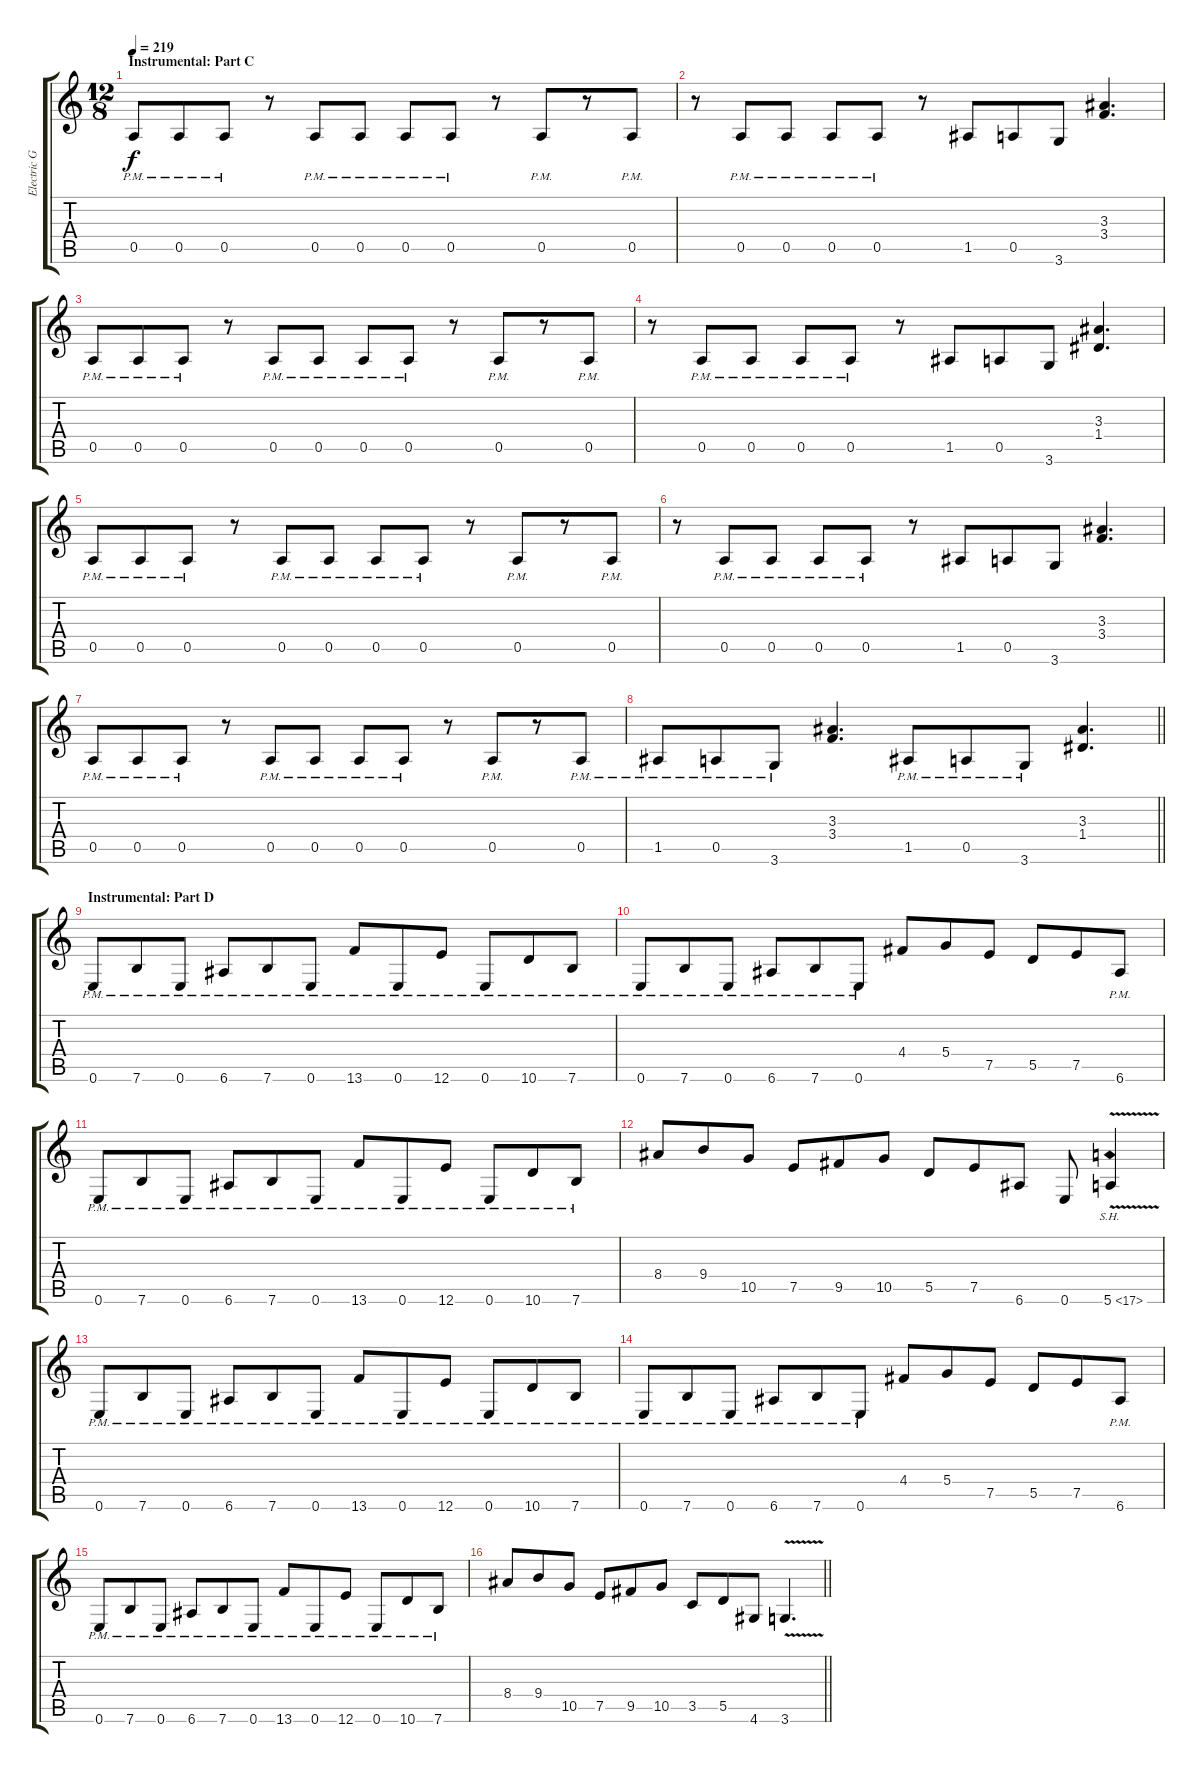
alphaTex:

\track ("Electric Guitar I" "Electric G") {instrument distortionguitar}
\staff {score tabs}
\tuning (E4 B3 G3 D3 A2 E2) {hide}
\ts (12 8)
\section ("" "Instrumental: Part C")
\tempo 219
\clef g2
\ks c
0.5{pm}.8{dy f} 0.5{pm}.8 0.5{pm}.8 r.8 0.5{pm}.8 0.5{pm}.8 0.5{pm}.8 0.5{pm}.8 r.8 0.5{pm}.8 r.8 0.5{pm}.8 |
r.8 0.5{pm}.8 0.5{pm}.8 0.5{pm}.8 0.5{pm}.8 r.8 1.5.8 0.5.8 3.6.8 (3.3 3.4).4{d} |
0.5{pm}.8 0.5{pm}.8 0.5{pm}.8 r.8 0.5{pm}.8 0.5{pm}.8 0.5{pm}.8 0.5{pm}.8 r.8 0.5{pm}.8 r.8 0.5{pm}.8 |
r.8 0.5{pm}.8 0.5{pm}.8 0.5{pm}.8 0.5{pm}.8 r.8 1.5.8 0.5.8 3.6.8 (3.3 1.4).4{d} |
0.5{pm}.8 0.5{pm}.8 0.5{pm}.8 r.8 0.5{pm}.8 0.5{pm}.8 0.5{pm}.8 0.5{pm}.8 r.8 0.5{pm}.8 r.8 0.5{pm}.8 |
r.8 0.5{pm}.8 0.5{pm}.8 0.5{pm}.8 0.5{pm}.8 r.8 1.5.8 0.5.8 3.6.8 (3.3 3.4).4{d} |
0.5{pm}.8 0.5{pm}.8 0.5{pm}.8 r.8 0.5{pm}.8 0.5{pm}.8 0.5{pm}.8 0.5{pm}.8 r.8 0.5{pm}.8 r.8 0.5{pm}.8 |
\barLineRight lightlight
1.5{pm}.8 0.5{pm}.8 3.6{pm}.8 (3.3 3.4).4{d} 1.5{pm}.8 0.5{pm}.8 3.6{pm}.8 (3.3 1.4).4{d} |
\section ("" "Instrumental: Part D")
0.6{pm}.8 7.6{pm}.8 0.6{pm}.8 6.6{pm}.8 7.6{pm}.8 0.6{pm}.8 13.6{pm}.8 0.6{pm}.8 12.6{pm}.8 0.6{pm}.8 10.6{pm}.8 7.6{pm}.8 |
0.6{pm}.8 7.6{pm}.8 0.6{pm}.8 6.6{pm}.8 7.6{pm}.8 0.6{pm}.8 4.4.8 5.4.8 7.5.8 5.5.8 7.5.8 6.6{pm}.8 |
0.6{pm}.8 7.6{pm}.8 0.6{pm}.8 6.6{pm}.8 7.6{pm}.8 0.6{pm}.8 13.6{pm}.8 0.6{pm}.8 12.6{pm}.8 0.6{pm}.8 10.6{pm}.8 7.6{pm}.8 |
8.4.8 9.4.8 10.5.8 7.5.8 9.5.8 10.5.8 5.5.8 7.5.8 6.6.8 0.6.8 5.6{sh 12 v}.4 |
0.6{pm}.8 7.6{pm}.8 0.6{pm}.8 6.6{pm}.8 7.6{pm}.8 0.6{pm}.8 13.6{pm}.8 0.6{pm}.8 12.6{pm}.8 0.6{pm}.8 10.6{pm}.8 7.6{pm}.8 |
0.6{pm}.8 7.6{pm}.8 0.6{pm}.8 6.6{pm}.8 7.6{pm}.8 0.6{pm}.8 4.4.8 5.4.8 7.5.8 5.5.8 7.5.8 6.6{pm}.8 |
0.6{pm}.8 7.6{pm}.8 0.6{pm}.8 6.6{pm}.8 7.6{pm}.8 0.6{pm}.8 13.6{pm}.8 0.6{pm}.8 12.6{pm}.8 0.6{pm}.8 10.6{pm}.8 7.6{pm}.8 |
\barLineRight lightlight
8.4.8 9.4.8 10.5.8 7.5.8 9.5.8 10.5.8 3.5.8 5.5.8 4.6.8 3.6{v}.4{d}
